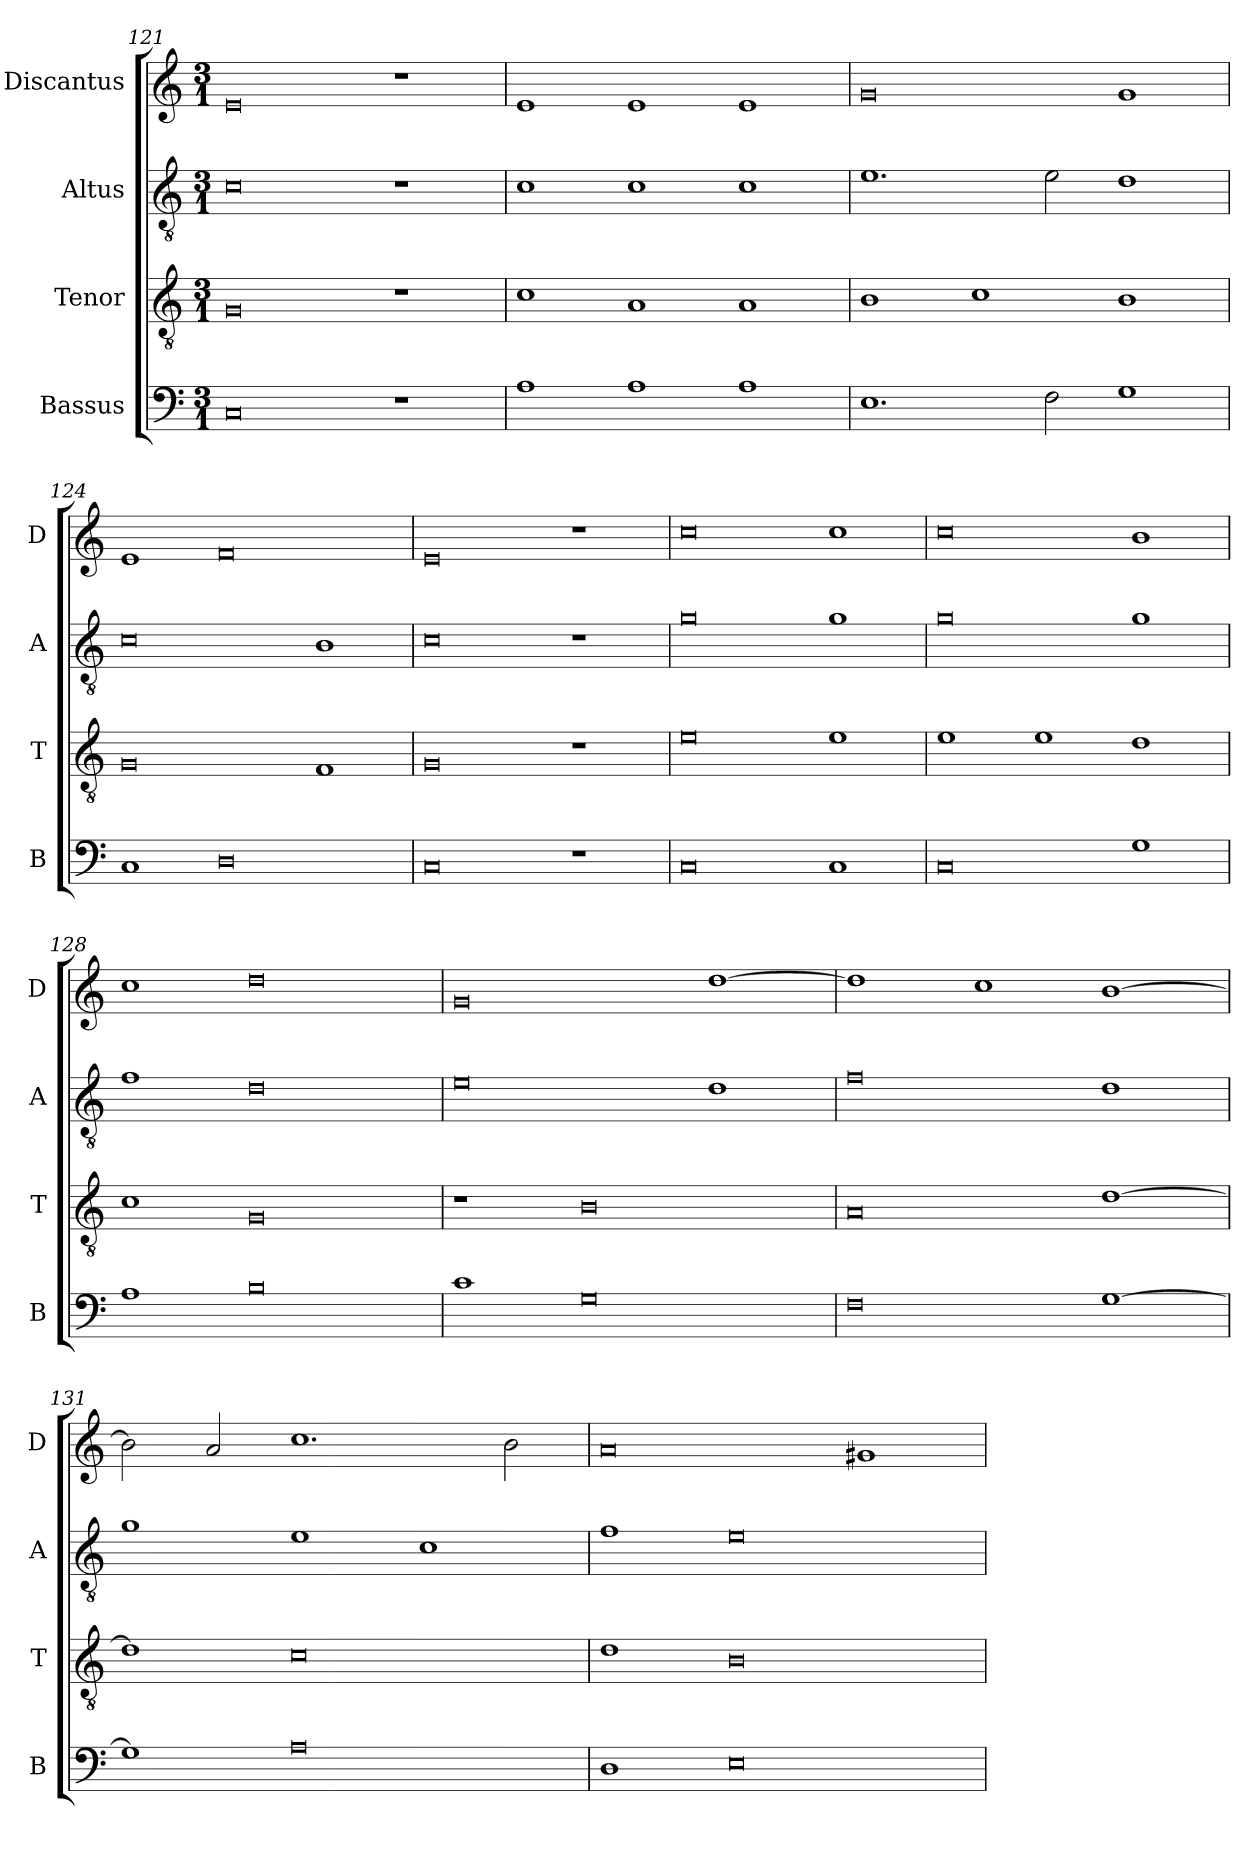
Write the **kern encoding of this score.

**kern	**kern	**kern	**kern
*part4	*part3	*part2	*part1
*staff4	*staff3	*staff2	*staff1
*I"Bassus	*I"Tenor	*I"Altus	*I"Discantus
*I'B	*I'T	*I'A	*I'D
*clefF4	*clefGv2	*clefGv2	*clefG2
*k[]	*k[]	*k[]	*k[]
*M3/1	*M3/1	*M3/1	*M3/1
=121	=121	=121	=121
0C	0G	0c	0e
1r	1r	1r	1r
=122	=122	=122	=122
1A	1c	1c	1e
1A	1A	1c	1e
1A	1A	1c	1e
=123	=123	=123	=123
1.E	1B	1.e	0g
.	1c	.	.
2F\	.	2e\	.
1G	1B	1d	1g
=124	=124	=124	=124
1C	0G	0c	1e
0D	.	.	0f
.	1F	1B	.
=125	=125	=125	=125
0C	0G	0c	0e
1r	1r	1r	1r
=126	=126	=126	=126
0C	0e	0g	0cc
1C	1e	1g	1cc
=127	=127	=127	=127
0C	1e	0g	0cc
.	1e	.	.
1G	1d	1g	1b
=128	=128	=128	=128
1A	1c	1f	1cc
0B	0G	0d	0dd
=129	=129	=129	=129
1c	1r	0e	0g
0G	0B	.	.
.	.	1d	[1dd
=130	=130	=130	=130
0F	0A	0f	1dd]
.	.	.	1cc
[1G	[1d	1d	[1b
=131	=131	=131	=131
1G]	1d]	1g	2b\]
.	.	.	2a/
0A	0c	1e	1.cc
.	.	1c	.
.	.	.	2b\
=132	=132	=132	=132
1D	1d	1f	0a
0E	0B	0e	.
.	.	.	1g#X
=	=	=	=
*-	*-	*-	*-
